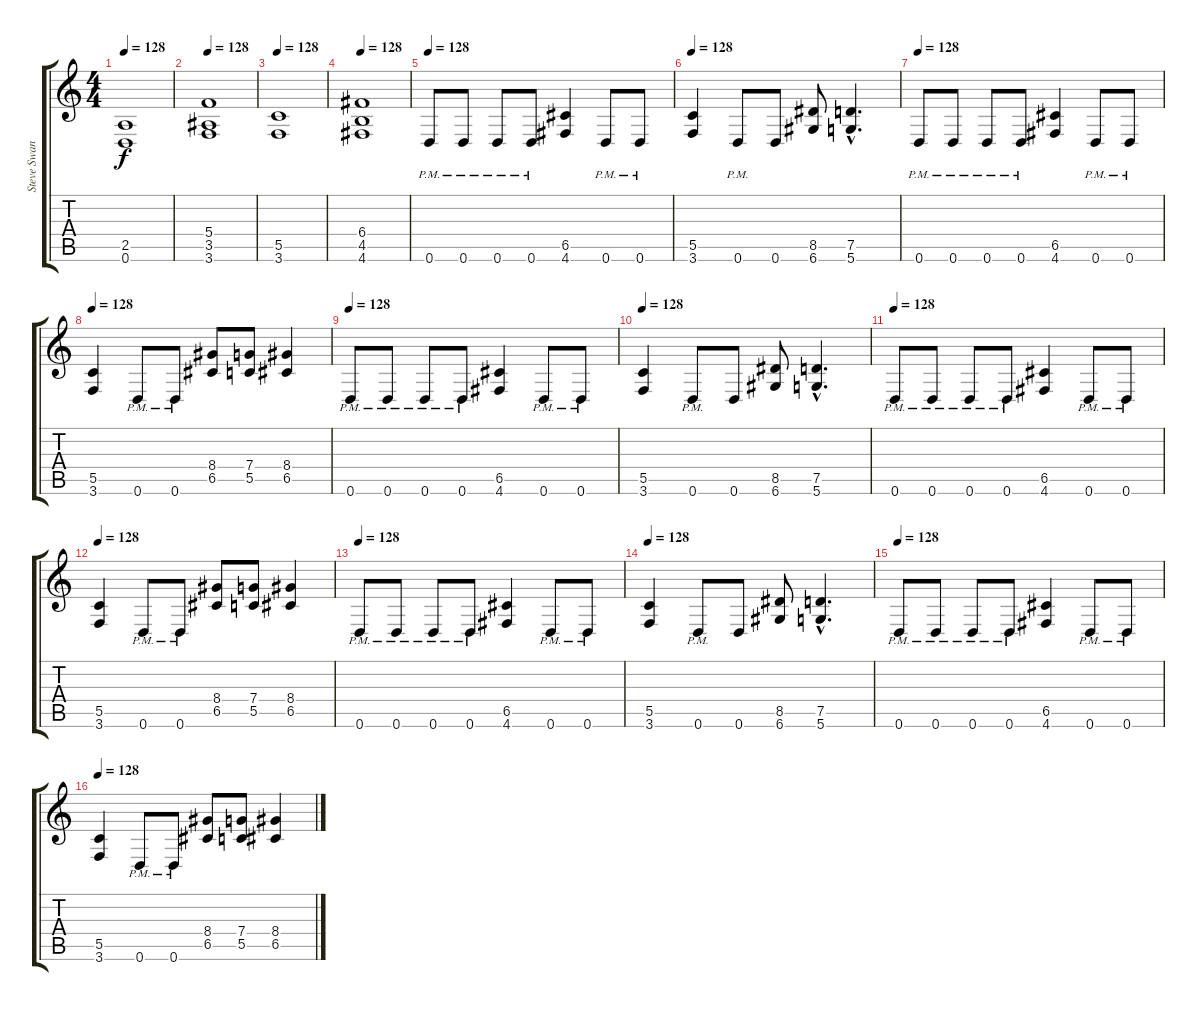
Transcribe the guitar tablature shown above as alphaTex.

\track ("Steve Swanson (Rythm Guitar + Solo)" "Steve Swan") {instrument overdrivenguitar}
\staff {score tabs}
\tuning (D4 A3 F3 C3 G2 D2) {hide}
\ts (4 4)
\tempo 128
\clef g2
\ks c
(2.5 0.6).1{dy f} |
\tempo 128
(5.4 3.5 3.6).1 |
\tempo 128
(5.5 3.6).1 |
\tempo 128
(6.4 4.5 4.6).1 |
\tempo 128
0.6{pm}.8 0.6{pm}.8 0.6{pm}.8 0.6{pm}.8 (6.5 4.6).4 0.6{pm}.8 0.6{pm}.8 |
\tempo 128
(5.5 3.6).4 0.6{pm}.8 0.6.8 (8.5 6.6).8 (7.5{hac} 5.6{hac}).4{d} |
\tempo 128
0.6{pm}.8 0.6{pm}.8 0.6{pm}.8 0.6{pm}.8 (6.5 4.6).4 0.6{pm}.8 0.6{pm}.8 |
\tempo 128
(5.5 3.6).4 0.6{pm}.8 0.6{pm}.8 (8.4 6.5).8 (7.4 5.5).8 (8.4 6.5).4 |
\tempo 128
0.6{pm}.8 0.6{pm}.8 0.6{pm}.8 0.6{pm}.8 (6.5 4.6).4 0.6{pm}.8 0.6{pm}.8 |
\tempo 128
(5.5 3.6).4 0.6{pm}.8 0.6.8 (8.5 6.6).8 (7.5{hac} 5.6{hac}).4{d} |
\tempo 128
0.6{pm}.8 0.6{pm}.8 0.6{pm}.8 0.6{pm}.8 (6.5 4.6).4 0.6{pm}.8 0.6{pm}.8 |
\tempo 128
(5.5 3.6).4 0.6{pm}.8 0.6{pm}.8 (8.4 6.5).8 (7.4 5.5).8 (8.4 6.5).4 |
\tempo 128
0.6{pm}.8 0.6{pm}.8 0.6{pm}.8 0.6{pm}.8 (6.5 4.6).4 0.6{pm}.8 0.6{pm}.8 |
\tempo 128
(5.5 3.6).4 0.6{pm}.8 0.6.8 (8.5 6.6).8 (7.5{hac} 5.6{hac}).4{d} |
\tempo 128
0.6{pm}.8 0.6{pm}.8 0.6{pm}.8 0.6{pm}.8 (6.5 4.6).4 0.6{pm}.8 0.6{pm}.8 |
\tempo 128
(5.5 3.6).4 0.6{pm}.8 0.6{pm}.8 (8.4 6.5).8 (7.4 5.5).8 (8.4 6.5).4
